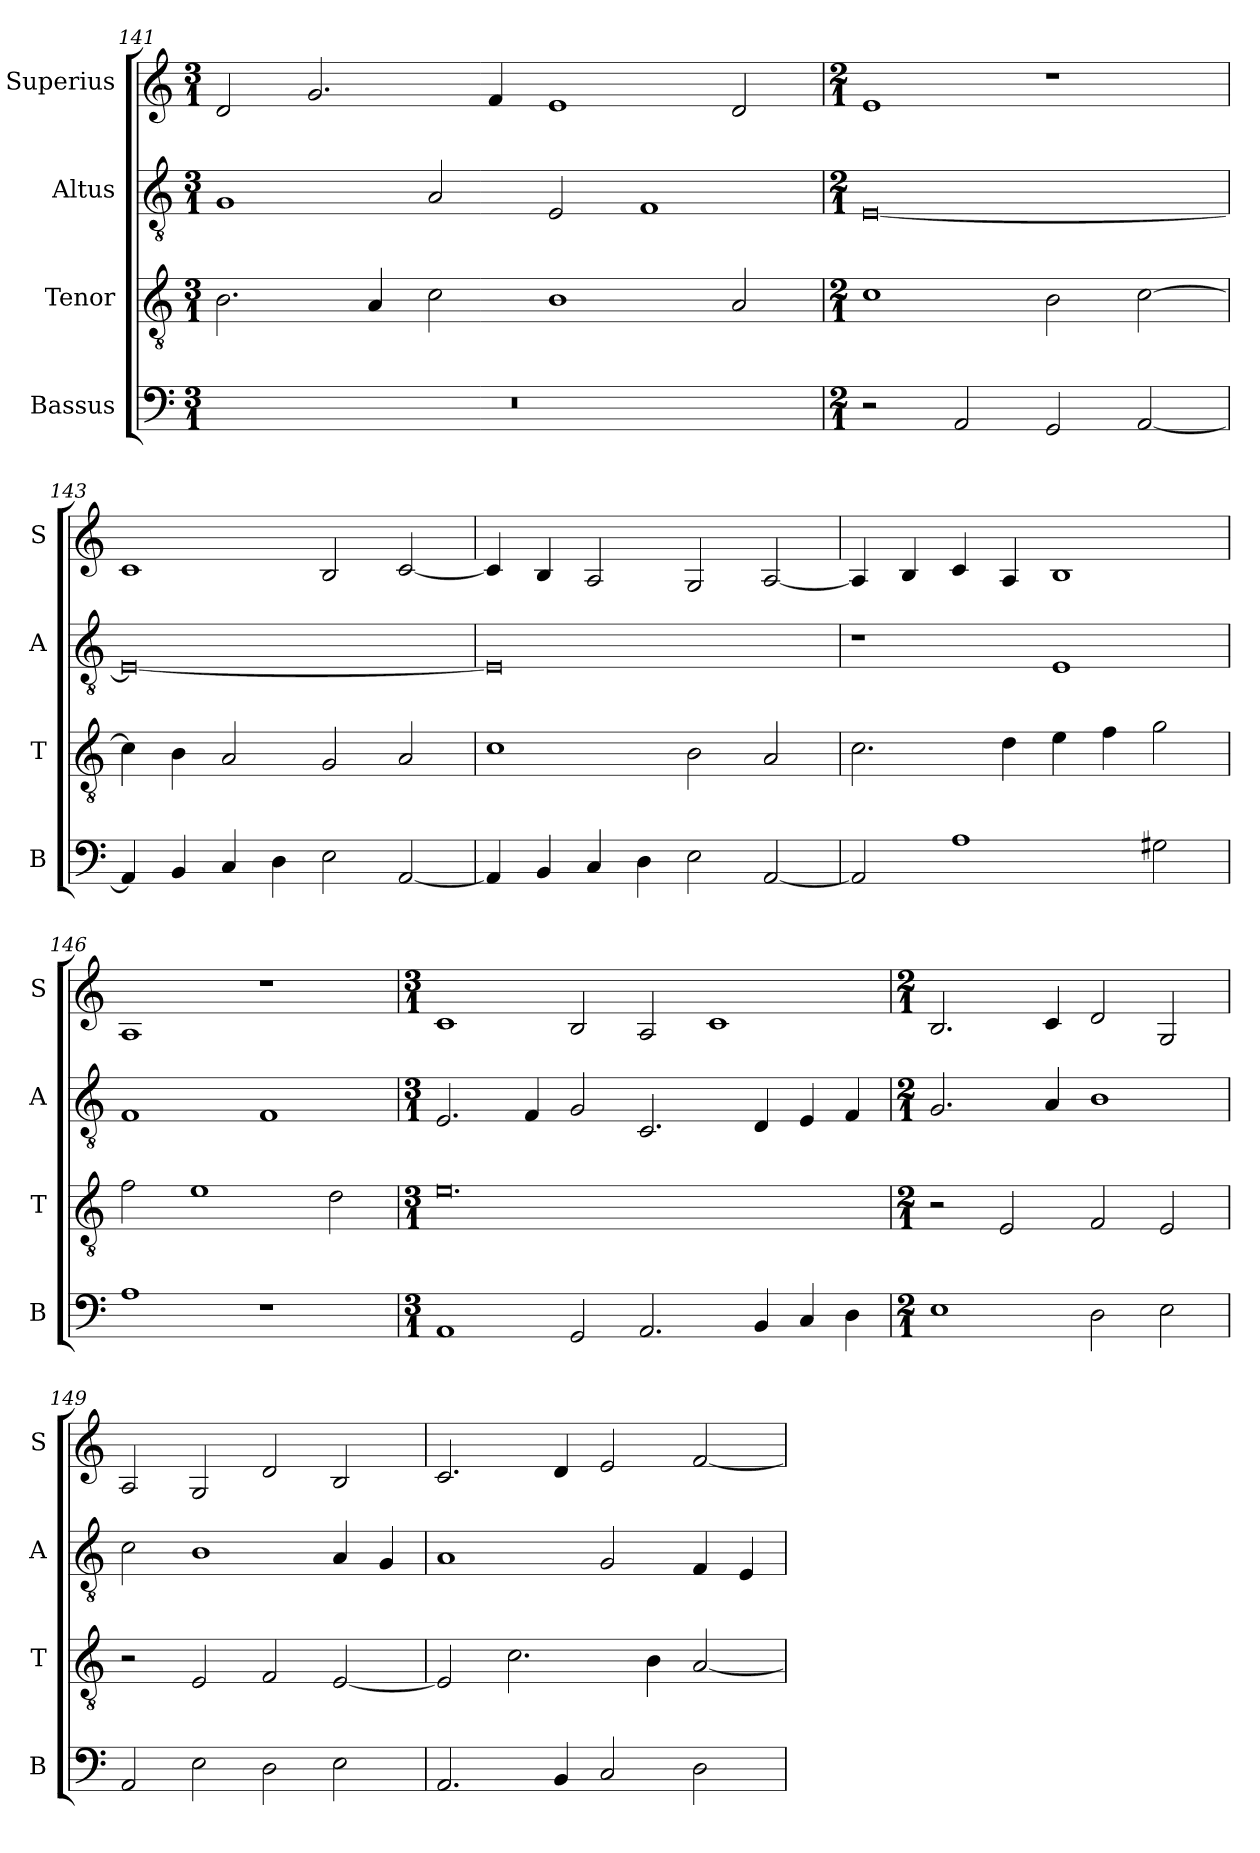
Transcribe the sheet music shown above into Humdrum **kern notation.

**kern	**kern	**kern	**kern
*part4	*part3	*part2	*part1
*staff4	*staff3	*staff2	*staff1
*I"Bassus	*I"Tenor	*I"Altus	*I"Superius
*I'B	*I'T	*I'A	*I'S
*clefF4	*clefGv2	*clefGv2	*clefG2
*k[]	*k[]	*k[]	*k[]
*M3/1	*M3/1	*M3/1	*M3/1
=141	=141	=141	=141
0.r	2.B\	1G	2d/
.	.	.	2.g/
.	4A/	.	.
.	2c\	2A/	.
.	.	.	4f/
.	1B	2E/	1e
.	.	1F	.
.	2A/	.	2d/
=142	=142	=142	=142
*M2/1	*M2/1	*M2/1	*M2/1
2r	1c	[0E	1e
2AA/	.	.	.
2GG/	2B\	.	1r
[2AA/	[2c\	.	.
=143	=143	=143	=143
4AA/]	4c\]	0E_	1c
4BB/	4B\	.	.
4C/	2A/	.	.
4D\	.	.	.
2E\	2G/	.	2B/
[2AA/	2A/	.	[2c/
=144	=144	=144	=144
4AA/]	1c	0E]	4c/]
4BB/	.	.	4B/
4C/	.	.	2A/
4D\	.	.	.
2E\	2B\	.	2G/
[2AA/	2A/	.	[2A/
=145	=145	=145	=145
2AA/]	2.c\	1r	4A/]
.	.	.	4B/
1A	.	.	4c/
.	4d\	.	4A/
.	4e\	1E	1B
.	4f\	.	.
2G#X\	2g\	.	.
=146	=146	=146	=146
1A	2f\	1F	1A
.	1e	.	.
1r	.	1F	1r
.	2d\	.	.
=147	=147	=147	=147
*M3/1	*M3/1	*M3/1	*M3/1
1AA	0.e	2.E/	1c
.	.	4F/	.
2GG/	.	2G/	2B/
2.AA/	.	2.C/	2A/
.	.	.	1c
4BB/	.	4D/	.
4C/	.	4E/	.
4D\	.	4F/	.
=148	=148	=148	=148
*M2/1	*M2/1	*M2/1	*M2/1
1E	2r	2.G/	2.B/
.	2E/	.	.
.	.	4A/	4c/
2D\	2F/	1B	2d/
2E\	2E/	.	2G/
=149	=149	=149	=149
2AA/	2r	2c\	2A/
2E\	2E/	1B	2G/
2D\	2F/	.	2d/
2E\	[2E/	4A/	2B/
.	.	4G/	.
=150	=150	=150	=150
2.AA/	2E/]	1A	2.c/
.	2.c\	.	.
4BB/	.	.	4d/
2C/	.	2G/	2e/
.	4B\	.	.
2D\	[2A/	4F/	[2f/
.	.	4E/	.
=	=	=	=
*-	*-	*-	*-
